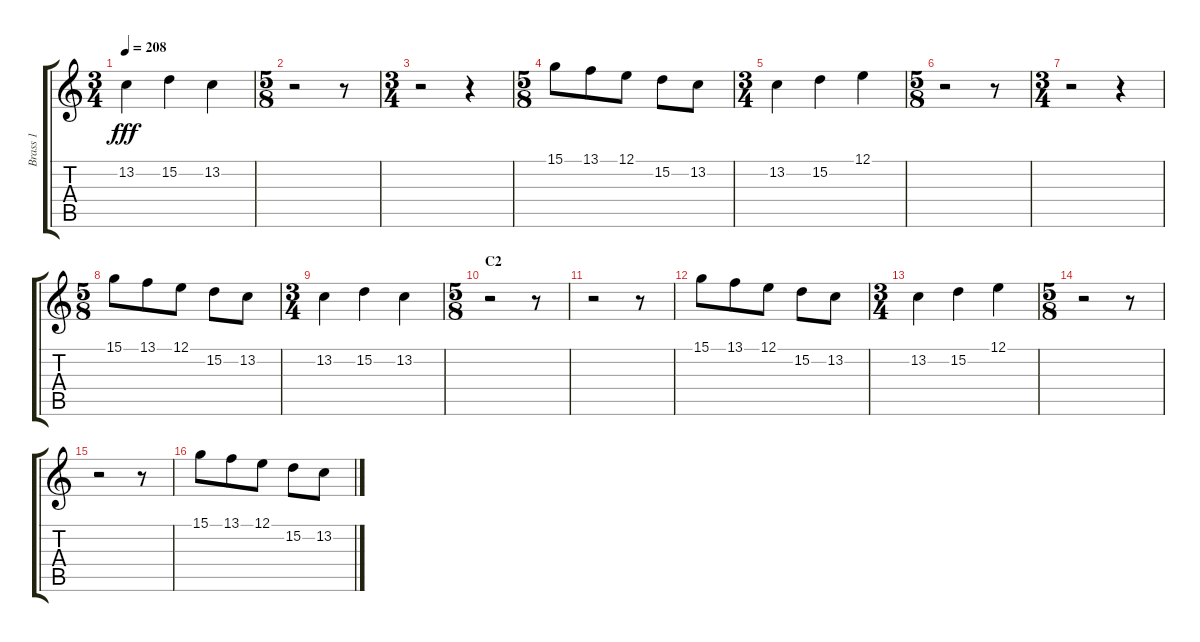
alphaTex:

\track ("Brass 1" "Brass 1") {instrument brasssection}
\staff {score tabs}
\tuning (E4 B3 G3 D3 A2 E2) {hide}
\ts (3 4)
\tempo 208
\clef g2
\ks c
13.2.4{dy fff} 15.2.4 13.2.4 |
\ts (5 8)
r.2 r.8 |
\ts (3 4)
r.2 r.4 |
\ts (5 8)
15.1.8 13.1.8 12.1.8 15.2.8 13.2.8 |
\ts (3 4)
13.2.4 15.2.4 12.1.4 |
\ts (5 8)
r.2 r.8 |
\ts (3 4)
r.2 r.4 |
\ts (5 8)
15.1.8 13.1.8 12.1.8 15.2.8 13.2.8 |
\ts (3 4)
13.2.4 15.2.4 13.2.4 |
\ts (5 8)
\section ("" "C2")
r.2 r.8 |
r.2 r.8 |
15.1.8 13.1.8 12.1.8 15.2.8 13.2.8 |
\ts (3 4)
13.2.4 15.2.4 12.1.4 |
\ts (5 8)
r.2 r.8 |
r.2 r.8 |
15.1.8 13.1.8 12.1.8 15.2.8 13.2.8
